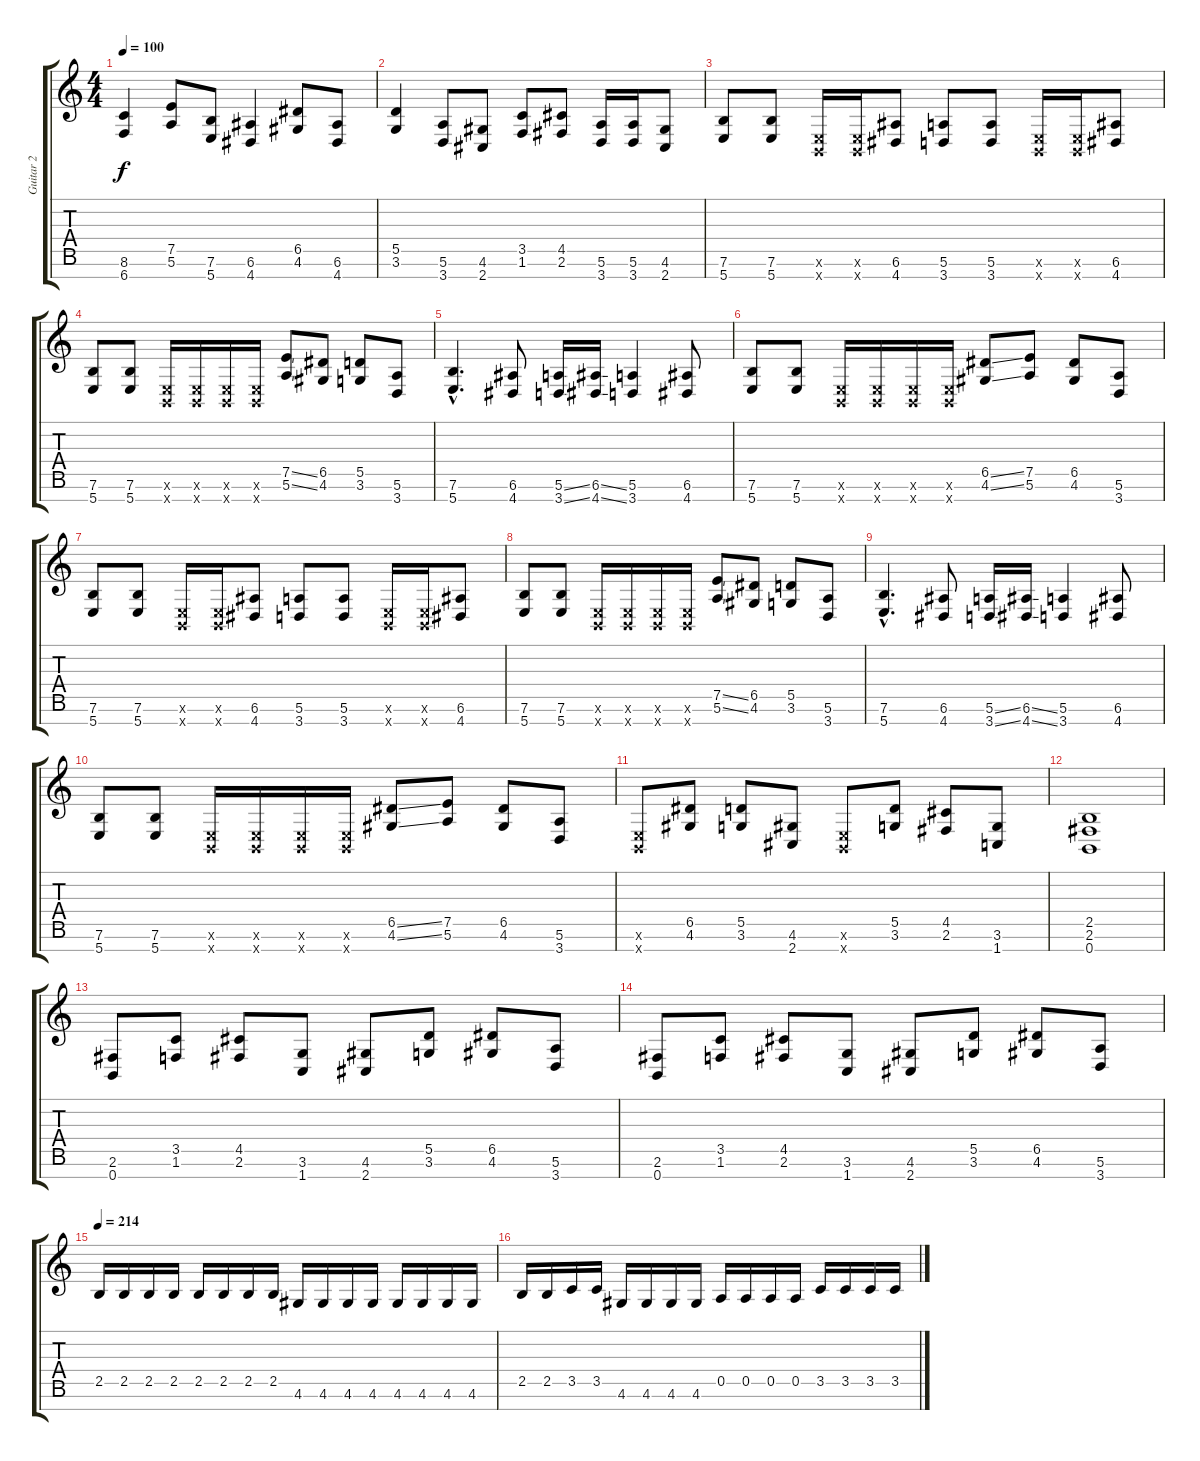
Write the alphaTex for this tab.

\track ("Guitar 2            " "Guitar 2  ") {instrument distortionguitar}
\staff {score tabs}
\tuning (E4 B3 G3 D3 A2 E2 B1) {hide}
\ts (4 4)
\tempo 100
\clef g2
\ks c
(8.6 6.7).4{dy f} (7.5 5.6).8 (7.6 5.7).8 (6.6 4.7).4 (6.5 4.6).8 (6.6 4.7).8 |
(5.5 3.6).4 (5.6 3.7).8 (4.6 2.7).8 (3.5 1.6).8 (4.5 2.6).8 (5.6 3.7).16 (5.6 3.7).16 (4.6 2.7).8 |
(7.6 5.7).8 (7.6 5.7).8 (0.6{x} 0.7{x}).16 (0.6{x} 0.7{x}).16 (6.6 4.7).8 (5.6 3.7).8 (5.6 3.7).8 (0.6{x} 0.7{x}).16 (0.6{x} 0.7{x}).16 (6.6 4.7).8 |
(7.6 5.7).8 (7.6 5.7).8 (0.6{x} 0.7{x}).16 (0.6{x} 0.7{x}).16 (0.6{x} 0.7{x}).16 (0.6{x} 0.7{x}).16 (7.5{ss} 5.6{ss}).8 (6.5 4.6).8 (5.5 3.6).8 (5.6 3.7).8 |
(7.6{hac} 5.7{hac}).4{d} (6.6 4.7).8 (5.6{ss} 3.7{ss}).16 (6.6{ss} 4.7{ss}).16 (5.6 3.7).4 (6.6 4.7).8 |
(7.6 5.7).8 (7.6 5.7).8 (0.6{x} 0.7{x}).16 (0.6{x} 0.7{x}).16 (0.6{x} 0.7{x}).16 (0.6{x} 0.7{x}).16 (6.5{ss} 4.6{ss}).8 (7.5 5.6).8 (6.5 4.6).8 (5.6 3.7).8 |
(7.6 5.7).8 (7.6 5.7).8 (0.6{x} 0.7{x}).16 (0.6{x} 0.7{x}).16 (6.6 4.7).8 (5.6 3.7).8 (5.6 3.7).8 (0.6{x} 0.7{x}).16 (0.6{x} 0.7{x}).16 (6.6 4.7).8 |
(7.6 5.7).8 (7.6 5.7).8 (0.6{x} 0.7{x}).16 (0.6{x} 0.7{x}).16 (0.6{x} 0.7{x}).16 (0.6{x} 0.7{x}).16 (7.5{ss} 5.6{ss}).8 (6.5 4.6).8 (5.5 3.6).8 (5.6 3.7).8 |
(7.6{hac} 5.7{hac}).4{d} (6.6 4.7).8 (5.6{ss} 3.7{ss}).16 (6.6{ss} 4.7{ss}).16 (5.6 3.7).4 (6.6 4.7).8 |
(7.6 5.7).8 (7.6 5.7).8 (0.6{x} 0.7{x}).16 (0.6{x} 0.7{x}).16 (0.6{x} 0.7{x}).16 (0.6{x} 0.7{x}).16 (6.5{ss} 4.6{ss}).8 (7.5 5.6).8 (6.5 4.6).8 (5.6 3.7).8 |
(0.6{x} 0.7{x}).8 (6.5 4.6).8 (5.5 3.6).8 (4.6 2.7).8 (0.6{x} 0.7{x}).8 (5.5 3.6).8 (4.5 2.6).8 (3.6 1.7).8 |
(2.5 2.6 0.7).1 |
(2.6 0.7).8 (3.5 1.6).8 (4.5 2.6).8 (3.6 1.7).8 (4.6 2.7).8 (5.5 3.6).8 (6.5 4.6).8 (5.6 3.7).8 |
(2.6 0.7).8 (3.5 1.6).8 (4.5 2.6).8 (3.6 1.7).8 (4.6 2.7).8 (5.5 3.6).8 (6.5 4.6).8 (5.6 3.7).8 |
\tempo 214
2.5.16 2.5.16 2.5.16 2.5.16 2.5.16 2.5.16 2.5.16 2.5.16 4.6.16 4.6.16 4.6.16 4.6.16 4.6.16 4.6.16 4.6.16 4.6.16 |
2.5.16 2.5.16 3.5.16 3.5.16 4.6.16 4.6.16 4.6.16 4.6.16 0.5.16 0.5.16 0.5.16 0.5.16 3.5.16 3.5.16 3.5.16 3.5.16
